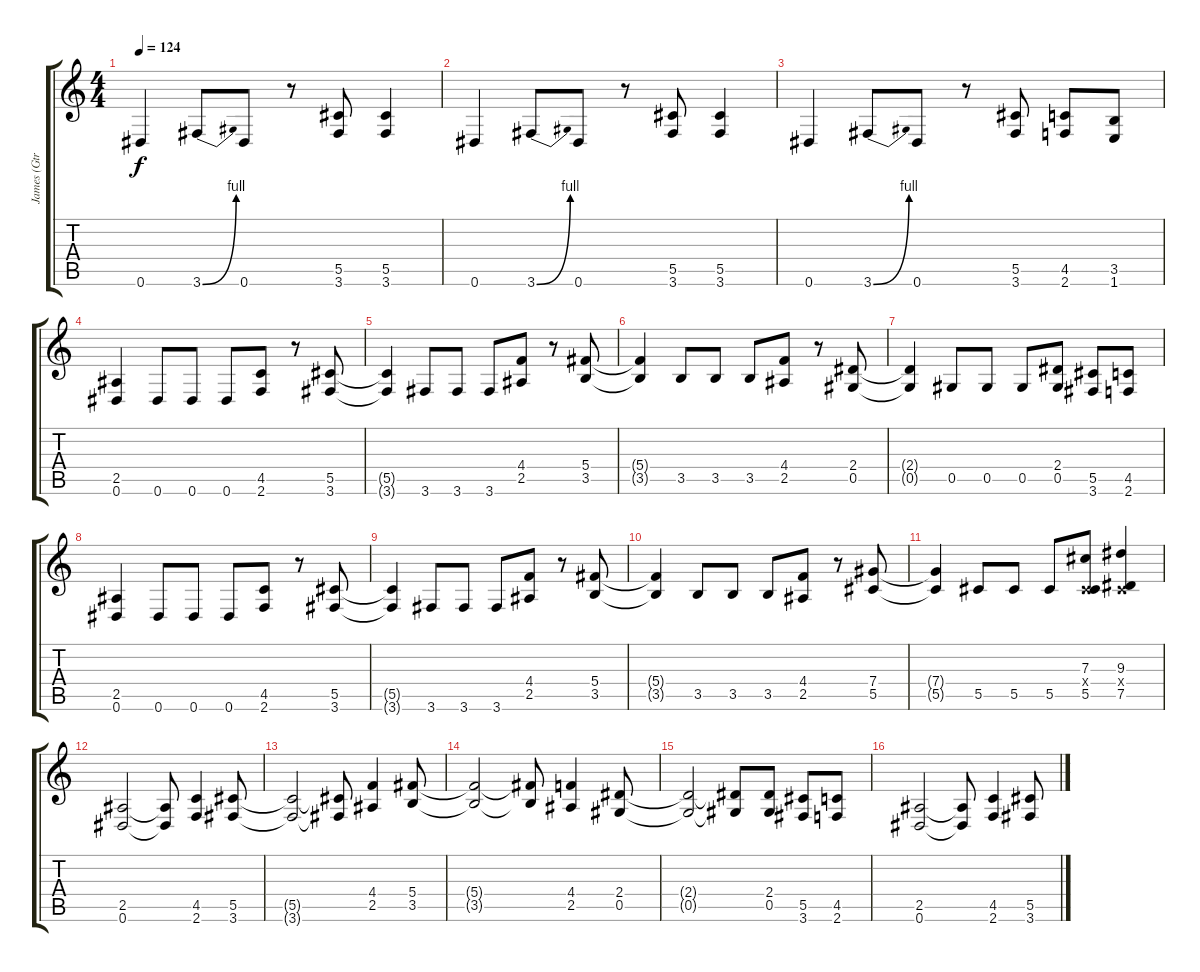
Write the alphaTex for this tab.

\track ("James (Gtr. 3)" "James (Gtr") {instrument distortionguitar}
\staff {score tabs}
\tuning (Eb4 Bb3 Gb3 Db3 Ab2 Eb2) {hide}
\ts (4 4)
\tempo 124
\clef g2
\ks c
0.6.4{dy f} 3.6{be (bend 0 0 60 4)}.8 0.6.8 r.8 (5.5 3.6).8 (5.5 3.6).4 |
0.6.4 3.6{be (bend 0 0 60 4)}.8 0.6.8 r.8 (5.5 3.6).8 (5.5 3.6).4 |
0.6.4 3.6{be (bend 0 0 60 4)}.8 0.6.8 r.8 (5.5 3.6).8 (4.5 2.6).8 (3.5 1.6).8 |
(2.5 0.6).4 0.6.8 0.6.8 0.6.8 (4.5 2.6).8 r.8 (5.5 3.6).8 |
(5.5{t} 3.6{t}).4 3.6.8 3.6.8 3.6.8 (4.4 2.5).8 r.8 (5.4 3.5).8 |
(5.4{t} 3.5{t}).4 3.5.8 3.5.8 3.5.8 (4.4 2.5).8 r.8 (2.4 0.5).8 |
(2.4{t} 0.5{t}).4 0.5.8 0.5.8 0.5.8 (2.4 0.5).8 (5.5 3.6).8 (4.5 2.6).8 |
(2.5 0.6).4 0.6.8 0.6.8 0.6.8 (4.5 2.6).8 r.8 (5.5 3.6).8 |
(5.5{t} 3.6{t}).4 3.6.8 3.6.8 3.6.8 (4.4 2.5).8 r.8 (5.4 3.5).8 |
(5.4{t} 3.5{t}).4 3.5.8 3.5.8 3.5.8 (4.4 2.5).8 r.8 (7.4 5.5).8 |
(7.4{t} 5.5{t}).4 5.5.8 5.5.8 5.5.8 (7.3 0.4{x} 5.5).8 (9.3 0.4{x} 7.5).4 |
(2.5 0.6).2 (2.5{t} 0.6{t}).8 (4.5 2.6).4 (5.5 3.6).8 |
(5.5{t} 3.6{t}).2 (5.5{t} 3.6{t}).8 (4.4 2.5).4 (5.4 3.5).8 |
(5.4{t} 3.5{t}).2 (5.4{t} 3.5{t}).8 (4.4 2.5).4 (2.4 0.5).8 |
(2.4{t} 0.5{t}).2 (2.4{t} 0.5{t}).8 (2.4 0.5).8 (5.5 3.6).8 (4.5 2.6).8 |
(2.5 0.6).2 (2.5{t} 0.6{t}).8 (4.5 2.6).4 (5.5 3.6).8
